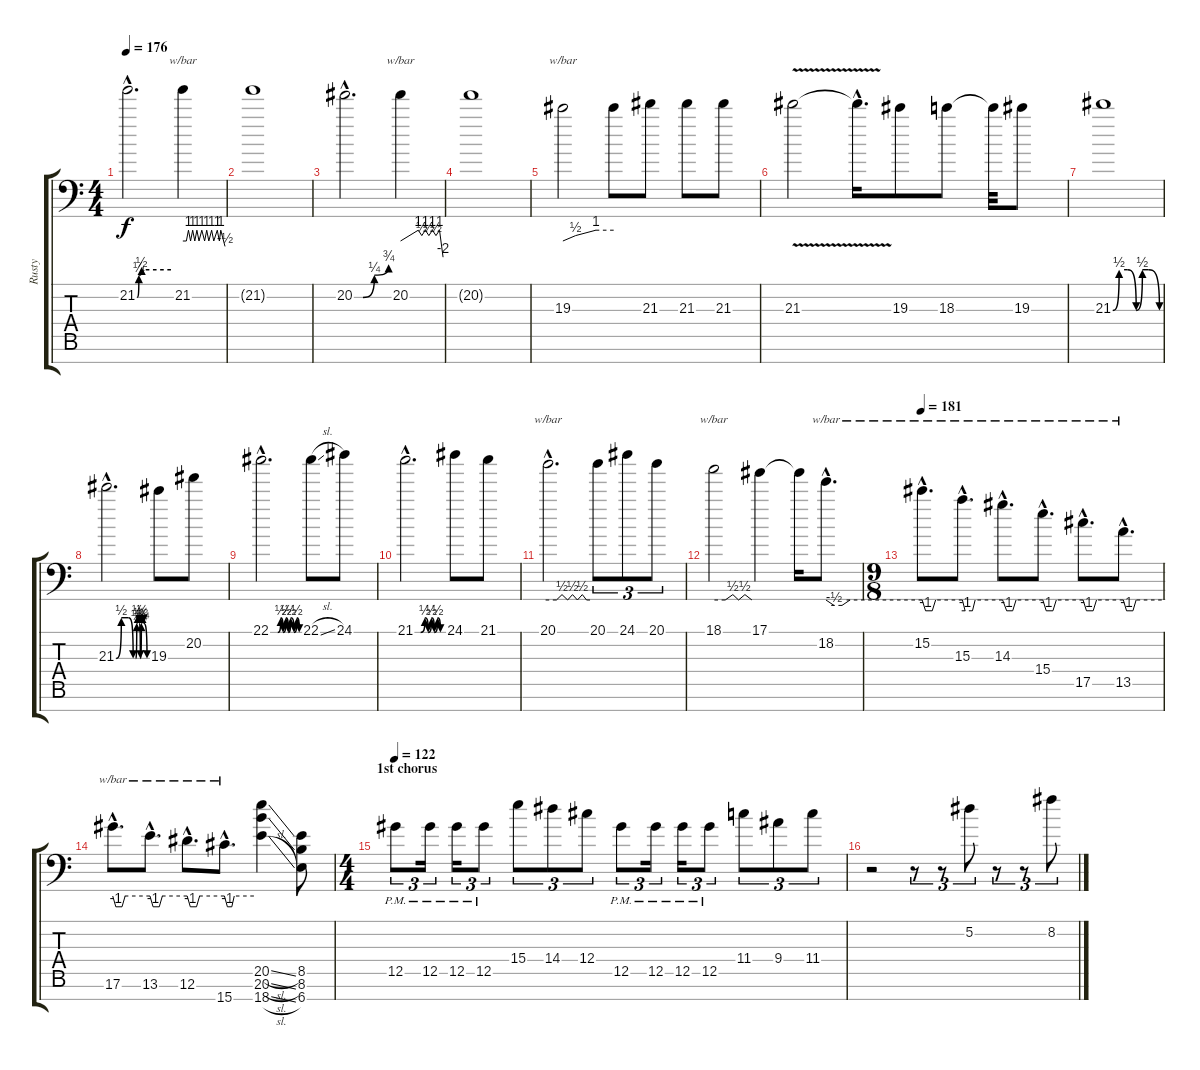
\track ("Rusty" "Rusty") {instrument distortionguitar}
\staff {score tabs}
\tuning (Eb4 Bb3 Gb3 Db3 Ab2 Eb2 Bb1) {hide}
\ts (4 4)
\tempo 176
\clef f4
\ks c
21.2{be (custom 0 0 3 1 8 2 60 2) hac}.2{d dy f} 21.2.4{tbe (custom default 0 0 5 0 8 4 11 0 14 4 17 0 20 4 23 0 27 4 31 0 34 4 37 0 41 4 44 0 49 4 52 0 54 4 60 -2)} |
21.2{t}.1 |
20.2{be (custom 0 0 15 0 35 1 60 3) hac}.2{d} 20.2.4{tbe (custom default 0 0 25 4 30 2 35 4 40 2 45 4 50 2 55 4 60 -8)} |
20.2{t}.1 |
19.3.2{tbe (custom default 0 0 15 2 39 4 60 4)} 19.3{t}.8 21.3.8 21.3.8 21.3.8 |
21.3{v}.2 21.3{hac t}.16{d} 19.3.8 18.3.8 18.3{t}.32 19.3.8 |
21.3{be (custom 0 0 8 2 19 2 30 0 38 2 46 2 60 0)}.1 |
21.3{be (custom 0 0 10 2 24 2 33 0 38 0 40 1 42 2 45 1 47 0 49 1 51 2 53 1 60 0) hac}.2{d} 19.3.8 20.2.8 |
22.1{be (custom 0 0 15 0 21 2 26 0 32 2 37 0 42 2 49 0 55 2 60 0) hac}.2{d} 22.1{sl}.8 24.1.8 |
21.1{be (custom 0 0 12 0 21 2 28 0 35 2 41 0 48 2 54 0 60 0) hac}.2{d} 24.1.8 21.1.8 |
20.1{hac}.2{d tbe (custom default 0 0 12 0 20 2 28 0 35 2 42 0 49 2 55 0 60 0)} 20.1.8{tu (3 2)} 24.1.8{tu (3 2)} 20.1.8{tu (3 2)} |
18.1.2{tbe (custom default 0 0 18 0 30 2 39 0 49 2 60 0)} 17.1.4 17.1{t}.16 18.2{hac}.8{d tbe (custom default 0 0 5 -2 10 -2 15 0 60 0)} |
\ts (9 8)
\tempo 181
15.2{hac}.8{d tbe (custom default 0 0 5 -4 15 -4 20 0 60 0)} 15.3{hac}.8{d tbe (custom default 0 0 4 -4 15 -4 19 0 60 0)} 14.3{hac}.8{d tbe (custom default 0 0 6 -4 15 -4 20 0 60 0)} 15.4{hac}.8{d tbe (custom default 0 0 5 -4 15 -4 20 0 60 0)} 17.5{hac}.8{d tbe (custom default 0 0 5 -4 15 -4 20 0 60 0)} 13.5{hac}.8{d tbe (custom default 0 0 5 -4 15 -4 20 0 60 0)} |
17.6{hac}.8{d tbe (custom default 0 0 5 -4 15 -4 20 0 60 0)} 13.6{hac}.8{d tbe (custom default 0 0 5 -4 15 -4 20 0 60 0)} 12.6{hac}.8{d tbe (custom default 0 0 5 -4 15 -4 20 0 60 0)} 15.7{hac}.8{d tbe (custom default 0 0 6 -4 15 -4 20 0 60 0)} (20.5{sl} 20.6{sl} 18.7{sl}).4 (8.5 8.6 6.7).8 |
\ts (4 4)
\section ("" "1st chorus")
\tempo 122
12.5{pm}.8{tu (3 2) volume 11} 12.5{pm}.16{tu (3 2)} 12.5{pm}.16{tu (3 2)} 12.5{pm}.8{tu (3 2)} 15.4.8{tu (3 2)} 14.4.8{tu (3 2)} 12.4.8{tu (3 2)} 12.5{pm}.8{tu (3 2)} 12.5{pm}.16{tu (3 2)} 12.5{pm}.16{tu (3 2)} 12.5{pm}.8{tu (3 2)} 11.4.8{tu (3 2)} 9.4.8{tu (3 2)} 11.4.8{tu (3 2)} |
r.2 r.8{tu (3 2)} r.8{tu (3 2)} 5.2.8{tu (3 2)} r.8{tu (3 2)} r.8{tu (3 2)} 8.2.8{tu (3 2)}
